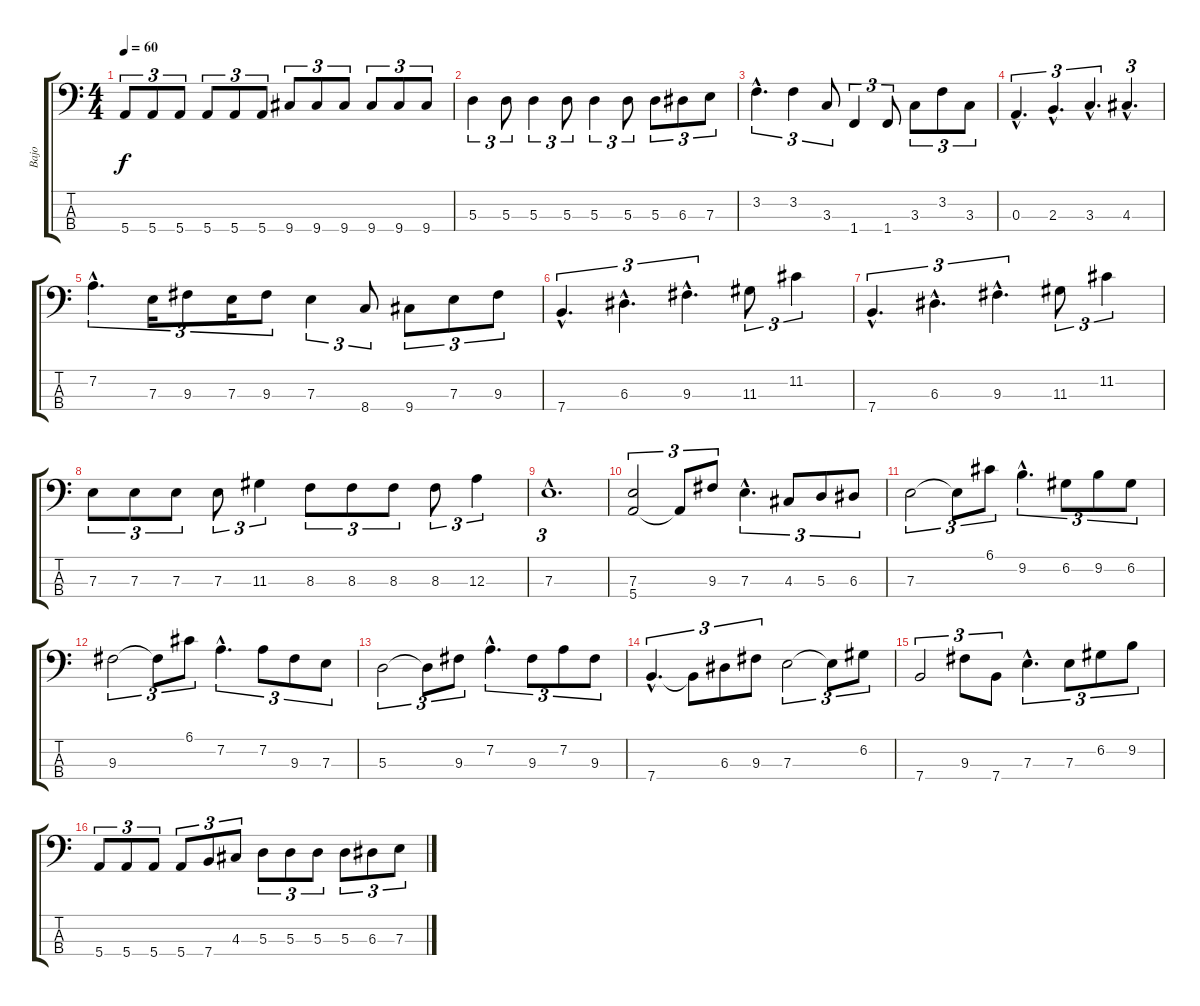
\track ("Bajo" "Bajo") {instrument electricbassfinger}
\staff {score tabs}
\tuning (G2 D2 A1 E1) {hide}
\ts (4 4)
\tempo 60
\clef f4
\ks c
5.4.8{tu (3 2) dy f} 5.4.8{tu (3 2)} 5.4.8{tu (3 2)} 5.4.8{tu (3 2)} 5.4.8{tu (3 2)} 5.4.8{tu (3 2)} 9.4.8{tu (3 2)} 9.4.8{tu (3 2)} 9.4.8{tu (3 2)} 9.4.8{tu (3 2)} 9.4.8{tu (3 2)} 9.4.8{tu (3 2)} |
5.3.4{tu (3 2)} 5.3.8{tu (3 2)} 5.3.4{tu (3 2)} 5.3.8{tu (3 2)} 5.3.4{tu (3 2)} 5.3.8{tu (3 2)} 5.3.8{tu (3 2)} 6.3.8{tu (3 2)} 7.3.8{tu (3 2)} |
3.2{hac}.4{d tu (3 2)} 3.2.4{tu (3 2)} 3.3.8{tu (3 2)} 1.4.4{tu (3 2)} 1.4.8{tu (3 2)} 3.3.8{tu (3 2)} 3.2.8{tu (3 2)} 3.3.8{tu (3 2)} |
0.3{hac}.4{d tu (3 2)} 2.3{hac}.4{d tu (3 2)} 3.3{hac}.4{d tu (3 2)} 4.3{hac}.4{d tu (3 2)} |
7.2{hac}.4{d tu (3 2)} 7.3.16{tu (3 2)} 9.3.8{tu (3 2)} 7.3.16{tu (3 2)} 9.3.8{tu (3 2)} 7.3.4{tu (3 2)} 8.4.8{tu (3 2)} 9.4.8{tu (3 2)} 7.3.8{tu (3 2)} 9.3.8{tu (3 2)} |
7.4{hac}.4{d tu (3 2)} 6.3{hac}.4{d tu (3 2)} 9.3{hac}.4{d tu (3 2)} 11.3.8{tu (3 2)} 11.2.4{tu (3 2)} |
7.4{hac}.4{d tu (3 2)} 6.3{hac}.4{d tu (3 2)} 9.3{hac}.4{d tu (3 2)} 11.3.8{tu (3 2)} 11.2.4{tu (3 2)} |
7.3.8{tu (3 2)} 7.3.8{tu (3 2)} 7.3.8{tu (3 2)} 7.3.8{tu (3 2)} 11.3.4{tu (3 2)} 8.3.8{tu (3 2)} 8.3.8{tu (3 2)} 8.3.8{tu (3 2)} 8.3.8{tu (3 2)} 12.3.4{tu (3 2)} |
7.3{hac}.1{d tu (3 2)} |
(7.3 5.4).2{tu (3 2)} 5.4{t}.8{tu (3 2)} 9.3.8{tu (3 2)} 7.3{hac}.4{d tu (3 2)} 4.3.8{tu (3 2)} 5.3.8{tu (3 2)} 6.3.8{tu (3 2)} |
7.3.2{tu (3 2)} 7.3{t}.8{tu (3 2)} 6.1.8{tu (3 2)} 9.2{hac}.4{d tu (3 2)} 6.2.8{tu (3 2)} 9.2.8{tu (3 2)} 6.2.8{tu (3 2)} |
9.3.2{tu (3 2)} 9.3{t}.8{tu (3 2)} 6.1.8{tu (3 2)} 7.2{hac}.4{d tu (3 2)} 7.2.8{tu (3 2)} 9.3.8{tu (3 2)} 7.3.8{tu (3 2)} |
5.3.2{tu (3 2)} 5.3{t}.8{tu (3 2)} 9.3.8{tu (3 2)} 7.2{hac}.4{d tu (3 2)} 9.3.8{tu (3 2)} 7.2.8{tu (3 2)} 9.3.8{tu (3 2)} |
7.4{hac}.4{d tu (3 2)} 7.4{t}.8{tu (3 2)} 6.3.8{tu (3 2)} 9.3.8{tu (3 2)} 7.3.2{tu (3 2)} 7.3{t}.8{tu (3 2)} 6.2.8{tu (3 2)} |
7.4.2{tu (3 2)} 9.3.8{tu (3 2)} 7.4.8{tu (3 2)} 7.3{hac}.4{d tu (3 2)} 7.3.8{tu (3 2)} 6.2.8{tu (3 2)} 9.2.8{tu (3 2)} |
5.4.8{tu (3 2)} 5.4.8{tu (3 2)} 5.4.8{tu (3 2)} 5.4.8{tu (3 2)} 7.4.8{tu (3 2)} 4.3.8{tu (3 2)} 5.3.8{tu (3 2)} 5.3.8{tu (3 2)} 5.3.8{tu (3 2)} 5.3.8{tu (3 2)} 6.3.8{tu (3 2)} 7.3.8{tu (3 2)}
